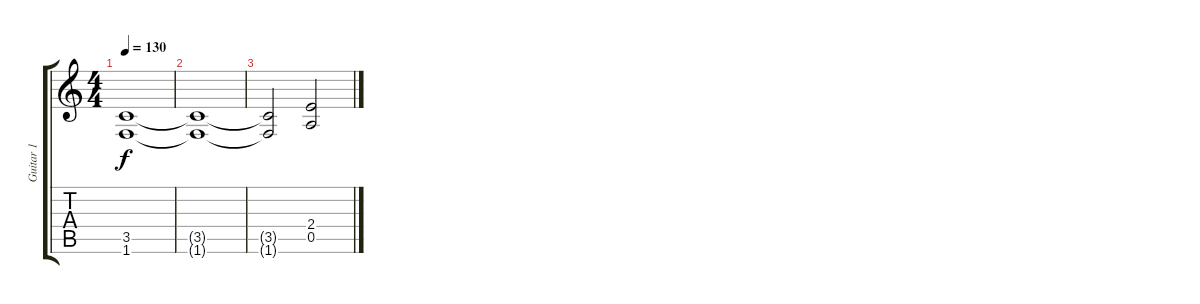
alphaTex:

\track ("Guitar 1" "Guitar 1") {instrument distortionguitar}
\staff {score tabs}
\tuning (E4 B3 G3 D3 A2 E2) {hide}
\ts (4 4)
\tempo 130
\clef g2
\ks c
(3.5{t} 1.6{t}).1{dy f} |
(3.5{t} 1.6{t}).1 |
(3.5{t} 1.6{t}).2 (2.4 0.5).2
